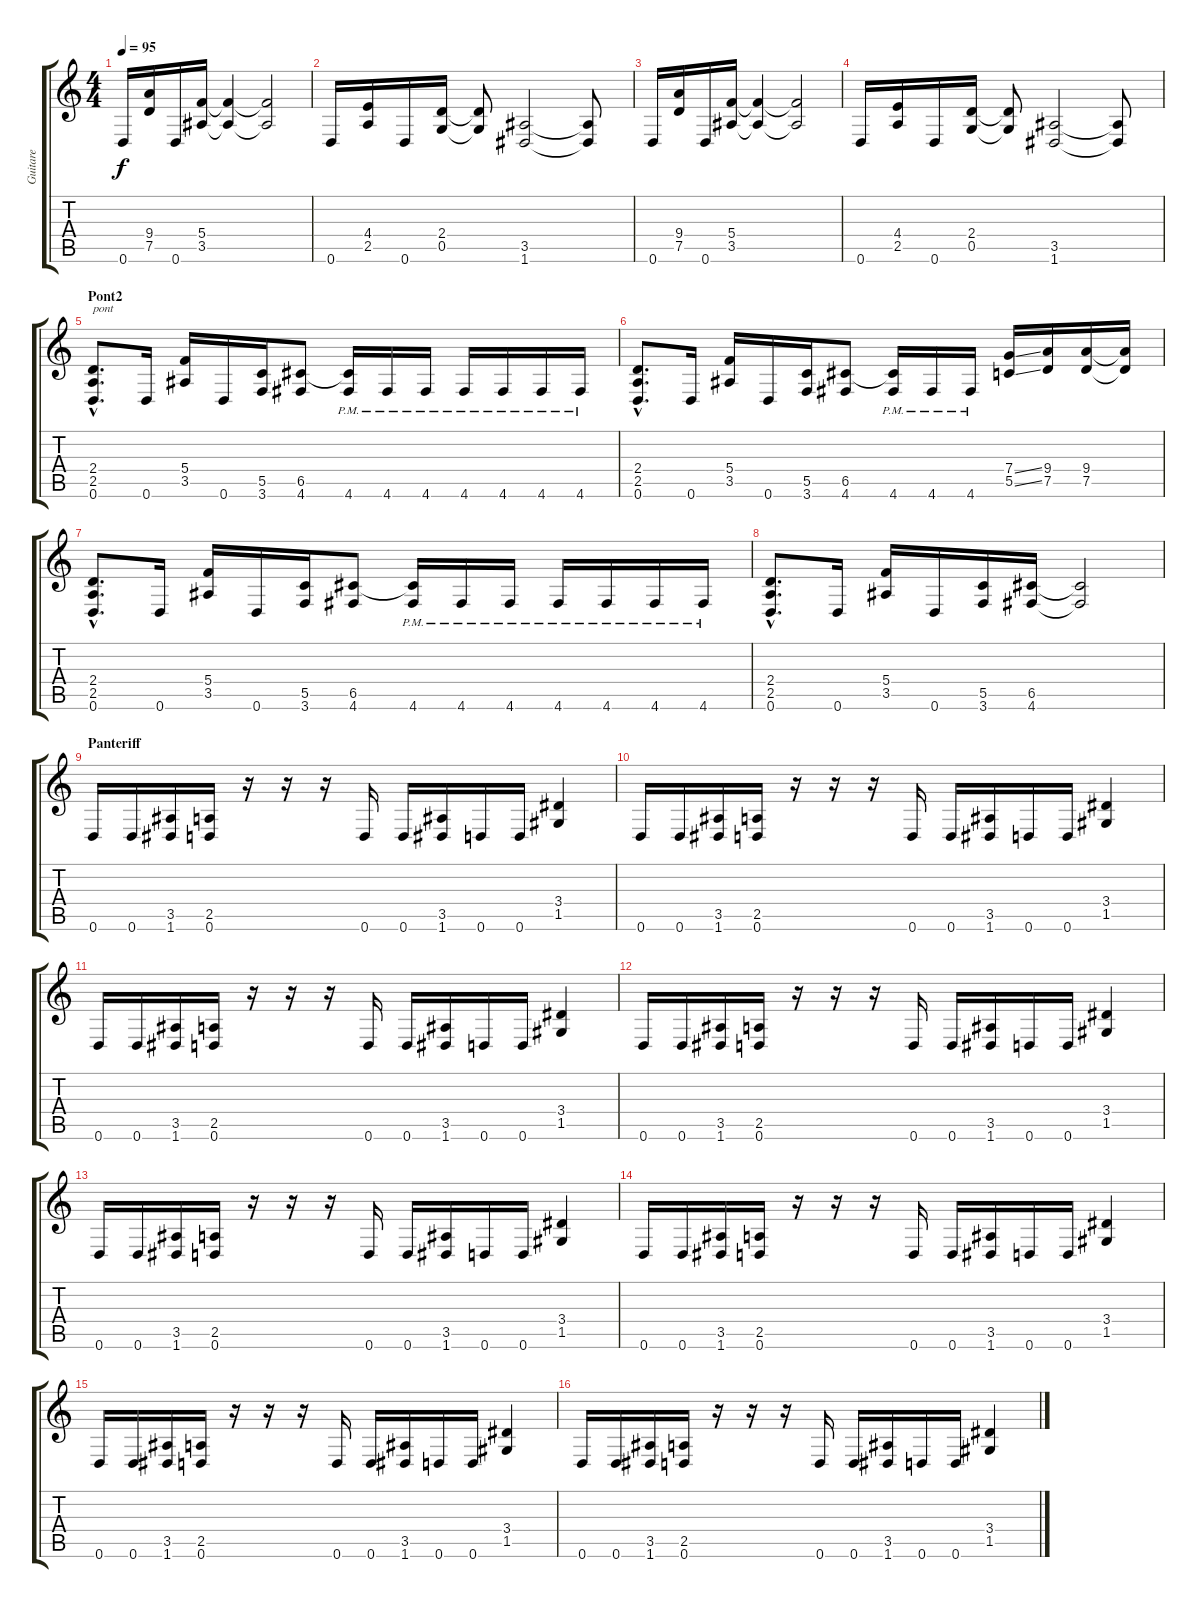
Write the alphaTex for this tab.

\track ("Guitare" "Guitare") {instrument distortionguitar}
\staff {score tabs}
\tuning (D4 A3 F3 C3 G2 D2) {hide}
\ts (4 4)
\tempo 95
\clef g2
\ks c
0.6.16{dy f} (9.4 7.5).16 0.6.16 (5.4 3.5).16 (5.4{t} 3.5{t}).4 (5.4{t} 3.5{t}).2 |
0.6.16 (4.4 2.5).16 0.6.16 (2.4 0.5).16 (2.4{t} 0.5{t}).8 (3.5 1.6).2 (3.5{t} 1.6{t}).8 |
0.6.16 (9.4 7.5).16 0.6.16 (5.4 3.5).16 (5.4{t} 3.5{t}).4 (5.4{t} 3.5{t}).2 |
0.6.16 (4.4 2.5).16 0.6.16 (2.4 0.5).16 (2.4{t} 0.5{t}).8 (3.5 1.6).2 (3.5{t} 1.6{t}).8 |
\section ("" "Pont2")
(2.4{hac} 2.5{hac} 0.6{hac}).8{d txt "pont"} 0.6.16 (5.4 3.5).16 0.6.16 (5.5 3.6).16 (6.5 4.6).8 (6.5{t} 4.6{pm}).16 4.6{pm}.16 4.6{pm}.16 4.6{pm}.16 4.6{pm}.16 4.6{pm}.16 4.6{pm}.16 |
(2.4{hac} 2.5{hac} 0.6{hac}).8{d} 0.6.16 (5.4 3.5).16 0.6.16 (5.5 3.6).16 (6.5 4.6).8 (6.5{t} 4.6{pm}).16 4.6{pm}.16 4.6{pm}.16 (7.4{ss} 5.5{ss}).16 (9.4 7.5).16 (9.4 7.5).16 (9.4{t} 7.5{t}).16 |
(2.4{hac} 2.5{hac} 0.6{hac}).8{d} 0.6.16 (5.4 3.5).16 0.6.16 (5.5 3.6).16 (6.5 4.6).8 (6.5{t} 4.6{pm}).16 4.6{pm}.16 4.6{pm}.16 4.6{pm}.16 4.6{pm}.16 4.6{pm}.16 4.6{pm}.16 |
(2.4{hac} 2.5{hac} 0.6{hac}).8{d} 0.6.16 (5.4 3.5).16 0.6.16 (5.5 3.6).16 (6.5 4.6).16 (6.5{t} 4.6{t}).2 |
\section ("" "Panteriff")
0.6.16 0.6.16 (3.5 1.6).16 (2.5 0.6).16 r.16 r.16 r.16 0.6.16 0.6.16 (3.5 1.6).16 0.6.16 0.6.16 (3.4 1.5).4 |
0.6.16 0.6.16 (3.5 1.6).16 (2.5 0.6).16 r.16 r.16 r.16 0.6.16 0.6.16 (3.5 1.6).16 0.6.16 0.6.16 (3.4 1.5).4 |
0.6.16 0.6.16 (3.5 1.6).16 (2.5 0.6).16 r.16 r.16 r.16 0.6.16 0.6.16 (3.5 1.6).16 0.6.16 0.6.16 (3.4 1.5).4 |
0.6.16 0.6.16 (3.5 1.6).16 (2.5 0.6).16 r.16 r.16 r.16 0.6.16 0.6.16 (3.5 1.6).16 0.6.16 0.6.16 (3.4 1.5).4 |
0.6.16 0.6.16 (3.5 1.6).16 (2.5 0.6).16 r.16 r.16 r.16 0.6.16 0.6.16 (3.5 1.6).16 0.6.16 0.6.16 (3.4 1.5).4 |
0.6.16 0.6.16 (3.5 1.6).16 (2.5 0.6).16 r.16 r.16 r.16 0.6.16 0.6.16 (3.5 1.6).16 0.6.16 0.6.16 (3.4 1.5).4 |
0.6.16 0.6.16 (3.5 1.6).16 (2.5 0.6).16 r.16 r.16 r.16 0.6.16 0.6.16 (3.5 1.6).16 0.6.16 0.6.16 (3.4 1.5).4 |
0.6.16 0.6.16 (3.5 1.6).16 (2.5 0.6).16 r.16 r.16 r.16 0.6.16 0.6.16 (3.5 1.6).16 0.6.16 0.6.16 (3.4 1.5).4
